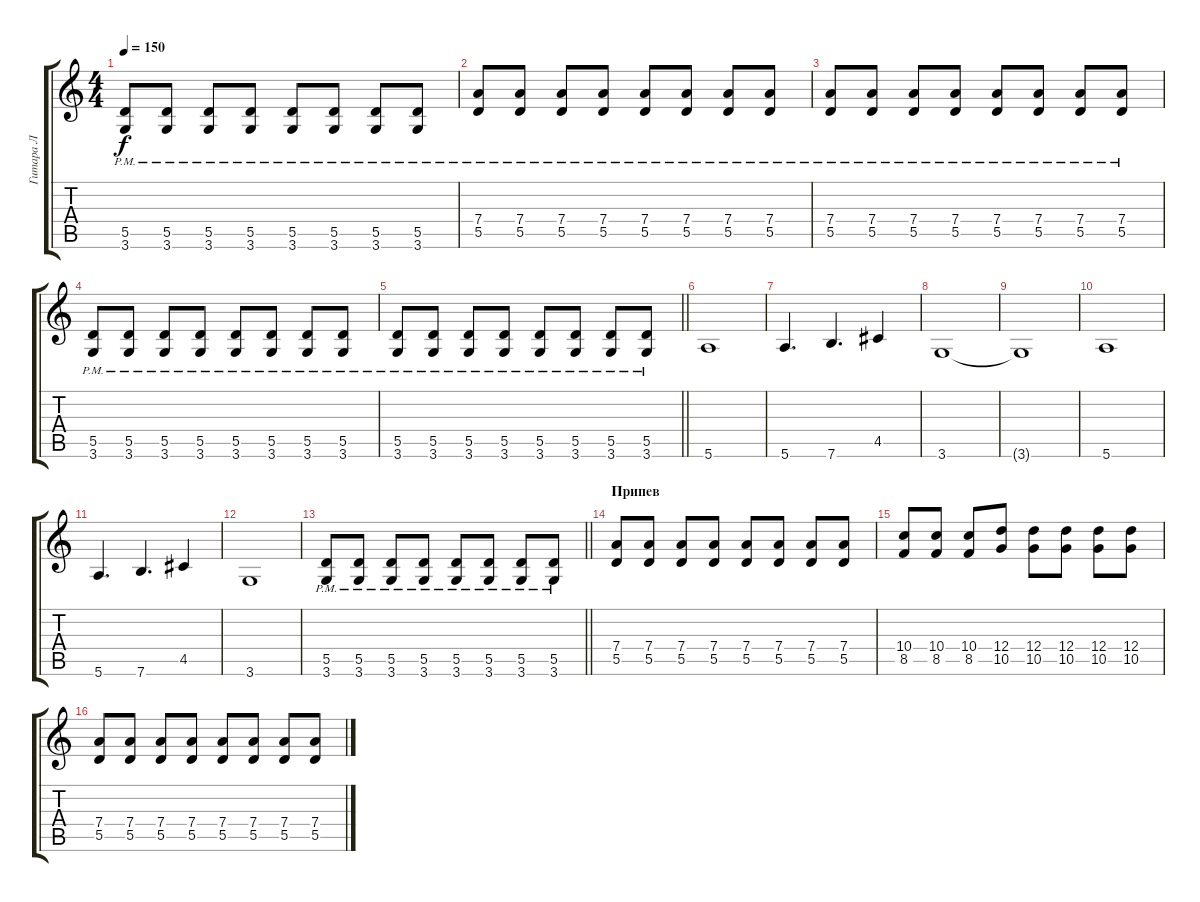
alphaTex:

\track ("Гитара Л" "Гитара Л") {instrument overdrivenguitar}
\staff {score tabs}
\tuning (E4 B3 G3 D3 A2 E2) {hide}
\ts (4 4)
\tempo 150
\clef g2
\ks c
(5.5{pm} 3.6{pm}).8{dy f} (5.5{pm} 3.6{pm}).8 (5.5{pm} 3.6{pm}).8 (5.5{pm} 3.6{pm}).8 (5.5{pm} 3.6{pm}).8 (5.5{pm} 3.6{pm}).8 (5.5{pm} 3.6{pm}).8 (5.5{pm} 3.6{pm}).8 |
(7.4{pm} 5.5{pm}).8{instrument overdrivenguitar} (7.4{pm} 5.5{pm}).8 (7.4{pm} 5.5{pm}).8 (7.4{pm} 5.5{pm}).8 (7.4{pm} 5.5{pm}).8 (7.4{pm} 5.5{pm}).8 (7.4{pm} 5.5{pm}).8 (7.4{pm} 5.5{pm}).8 |
(7.4{pm} 5.5{pm}).8 (7.4{pm} 5.5{pm}).8 (7.4{pm} 5.5{pm}).8 (7.4{pm} 5.5{pm}).8 (7.4{pm} 5.5{pm}).8 (7.4{pm} 5.5{pm}).8 (7.4{pm} 5.5{pm}).8 (7.4{pm} 5.5{pm}).8 |
(5.5{pm} 3.6{pm}).8 (5.5{pm} 3.6{pm}).8 (5.5{pm} 3.6{pm}).8 (5.5{pm} 3.6{pm}).8 (5.5{pm} 3.6{pm}).8 (5.5{pm} 3.6{pm}).8 (5.5{pm} 3.6{pm}).8 (5.5{pm} 3.6{pm}).8 |
\barLineRight lightlight
(5.5{pm} 3.6{pm}).8 (5.5{pm} 3.6{pm}).8 (5.5{pm} 3.6{pm}).8 (5.5{pm} 3.6{pm}).8 (5.5{pm} 3.6{pm}).8 (5.5{pm} 3.6{pm}).8 (5.5{pm} 3.6{pm}).8 (5.5{pm} 3.6{pm}).8 |
\section ("" " ")
5.6.1 |
5.6.4{d} 7.6.4{d} 4.5.4 |
3.6.1 |
3.6{t}.1 |
5.6.1 |
5.6.4{d} 7.6.4{d} 4.5.4 |
3.6.1 |
\barLineRight lightlight
(5.5{pm} 3.6{pm}).8 (5.5{pm} 3.6{pm}).8 (5.5{pm} 3.6{pm}).8 (5.5{pm} 3.6{pm}).8 (5.5{pm} 3.6{pm}).8 (5.5{pm} 3.6{pm}).8 (5.5{pm} 3.6{pm}).8 (5.5{pm} 3.6{pm}).8 |
\section ("" "Припев")
(7.4 5.5).8 (7.4 5.5).8 (7.4 5.5).8 (7.4 5.5).8 (7.4 5.5).8 (7.4 5.5).8 (7.4 5.5).8 (7.4 5.5).8 |
(10.4 8.5).8 (10.4 8.5).8 (10.4 8.5).8 (12.4 10.5).8 (12.4 10.5).8 (12.4 10.5).8 (12.4 10.5).8 (12.4 10.5).8 |
(7.4 5.5).8 (7.4 5.5).8 (7.4 5.5).8 (7.4 5.5).8 (7.4 5.5).8 (7.4 5.5).8 (7.4 5.5).8 (7.4 5.5).8
